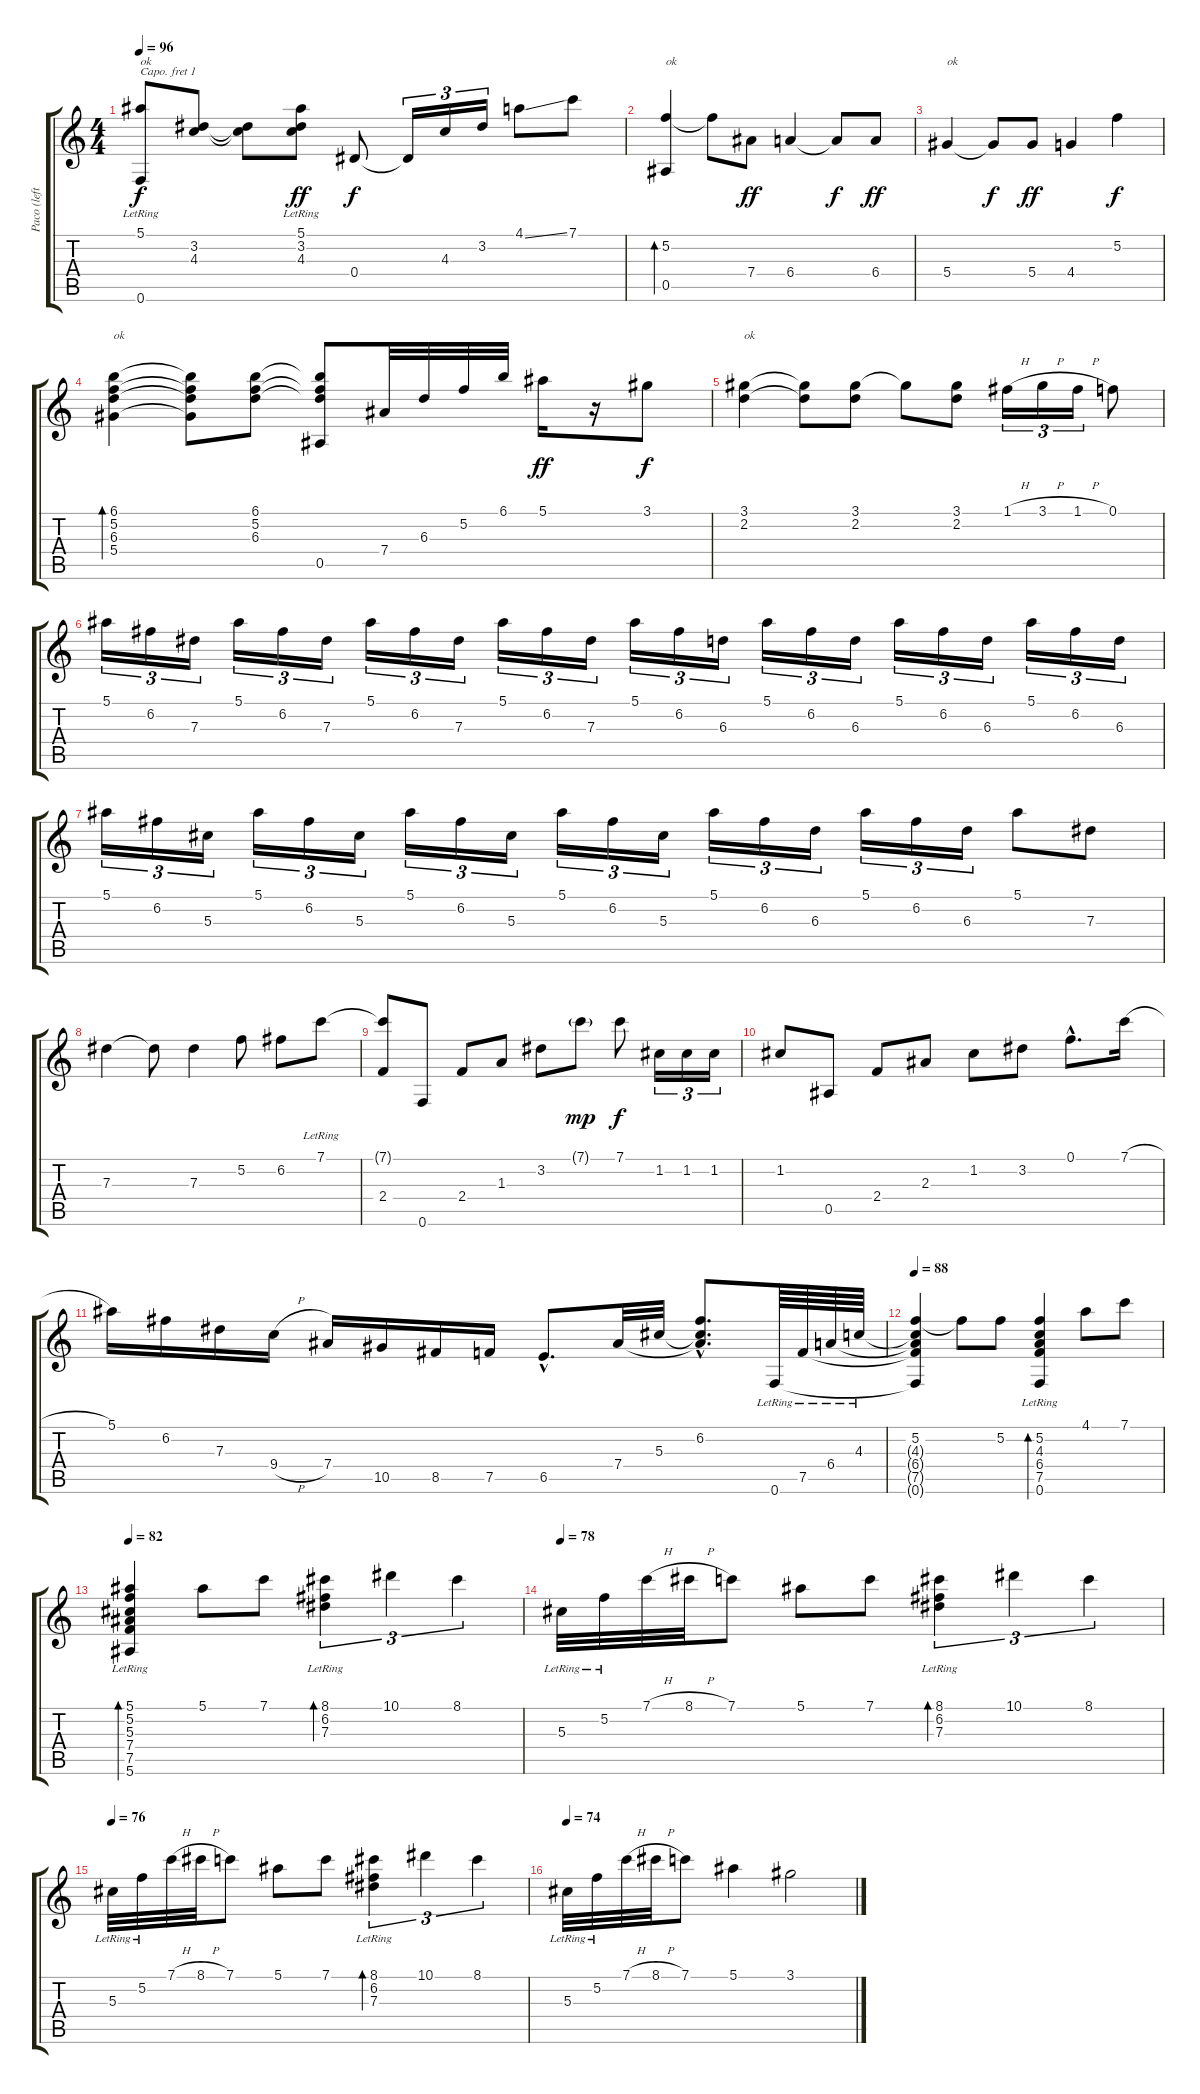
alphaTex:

\track ("Paco (left channel)" "Paco (left") {instrument acousticguitarnylon}
\staff {score tabs}
\capo 1
\tuning (E4 B3 G3 D3 A2 E2) {hide}
\ts (4 4)
\tempo 96
\clef g2
\ks c
(5.1{lr} 0.6).8{txt "ok" dy f} (3.2 4.3).8 (3.2{t} 4.3{t}).8 (5.1{lr} 3.2{lr} 4.3{lr}).8{dy ff} 0.4.8{dy f} 0.4{t}.16{tu (3 2)} 4.3.16{tu (3 2)} 3.2.16{tu (3 2)} 4.1{ss}.8 7.1.8 |
(5.2 0.5).4{bd 120 txt "ok"} 5.2{t}.8 7.4.8{dy ff} 6.4.4 6.4{t}.8{dy f} 6.4.8{dy ff} |
5.4.4{txt "ok"} 5.4{t}.8{dy f} 5.4.8{dy ff} 4.4.4 5.2.4{dy f} |
(6.1 5.2 6.3 5.4).4{bd 240 txt "ok"} (6.1{t} 5.2{t} 6.3{t} 5.4{t}).8 (6.1 5.2 6.3).8 (6.1{t} 5.2{t} 6.3{t} 0.5).8 7.4.32 6.3.32 5.2.32 6.1.32 5.1.16{dy ff} r.16 3.1.8{dy f} |
(3.1 2.2).4{txt "ok"} (3.1{t} 2.2{t}).8 (3.1 2.2).8 3.1{t}.8 (3.1 2.2).8 1.1{h}.16{tu (3 2)} 3.1{h}.16{tu (3 2)} 1.1{h}.16{tu (3 2)} 0.1.8 |
5.1.16{tu (3 2)} 6.2.16{tu (3 2)} 7.3.16{tu (3 2)} 5.1.16{tu (3 2)} 6.2.16{tu (3 2)} 7.3.16{tu (3 2)} 5.1.16{tu (3 2)} 6.2.16{tu (3 2)} 7.3.16{tu (3 2)} 5.1.16{tu (3 2)} 6.2.16{tu (3 2)} 7.3.16{tu (3 2)} 5.1.16{tu (3 2)} 6.2.16{tu (3 2)} 6.3.16{tu (3 2)} 5.1.16{tu (3 2)} 6.2.16{tu (3 2)} 6.3.16{tu (3 2)} 5.1.16{tu (3 2)} 6.2.16{tu (3 2)} 6.3.16{tu (3 2)} 5.1.16{tu (3 2)} 6.2.16{tu (3 2)} 6.3.16{tu (3 2)} |
5.1.16{tu (3 2)} 6.2.16{tu (3 2)} 5.3.16{tu (3 2)} 5.1.16{tu (3 2)} 6.2.16{tu (3 2)} 5.3.16{tu (3 2)} 5.1.16{tu (3 2)} 6.2.16{tu (3 2)} 5.3.16{tu (3 2)} 5.1.16{tu (3 2)} 6.2.16{tu (3 2)} 5.3.16{tu (3 2)} 5.1.16{tu (3 2)} 6.2.16{tu (3 2)} 6.3.16{tu (3 2)} 5.1.16{tu (3 2)} 6.2.16{tu (3 2)} 6.3.16{tu (3 2)} 5.1.8 7.3.8 |
7.3.4 7.3{t}.8 7.3.4 5.2.8 6.2.8 7.1{lr}.8 |
(7.1{t} 2.4).8 0.6.8 2.4.8 1.3.8 3.2.8 7.1{g}.8{dy mp} 7.1.8{dy f} 1.2.16{tu (3 2)} 1.2.16{tu (3 2)} 1.2.16{tu (3 2)} |
1.2.8 0.5.8 2.4.8 2.3.8 1.2.8 3.2.8 0.1{hac}.8{d} 7.1{h}.16 |
5.1.16 6.2.16 7.3.16 9.4{h}.16 7.4.16 10.5.16 8.5.16 7.5.16 6.5{hac}.8{d} 7.4.32 5.3.32 (6.2{hac} 5.3{hac t} 7.4{hac t}).8{d} 0.6{lr}.64 7.5{lr}.64 6.4{lr}.64 4.3{lr}.64 |
\tempo 88
(5.2 4.3{t} 6.4{t} 7.5{t} 0.6{t}).4 5.2{t}.8 5.2.8 (5.2{lr} 4.3{lr} 6.4{lr} 7.5{lr} 0.6{lr}).4{bd 240} 4.1.8 7.1.8 |
\tempo 82
(5.1 5.2{lr} 5.3{lr} 7.4{lr} 7.5{lr} 5.6{lr}).4{bd 120} 5.1.8 7.1.8 (8.1 6.2{lr} 7.3{lr}).4{tu (3 2) bd 120} 10.1.4{tu (3 2)} 8.1.4{tu (3 2)} |
\tempo 78
5.3{lr}.32 5.2{lr}.32 7.1{h}.32 8.1{h}.32 7.1.8 5.1.8 7.1.8 (8.1 6.2{lr} 7.3{lr}).4{tu (3 2) bd 120} 10.1.4{tu (3 2)} 8.1.4{tu (3 2)} |
\tempo 76
5.3{lr}.32 5.2{lr}.32 7.1{h}.32 8.1{h}.32 7.1.8 5.1.8 7.1.8 (8.1 6.2{lr} 7.3{lr}).4{tu (3 2) bd 120} 10.1.4{tu (3 2)} 8.1.4{tu (3 2)} |
\tempo 74
5.3{lr}.32 5.2{lr}.32 7.1{h}.32 8.1{h}.32 7.1.8 5.1.4 3.1.2
